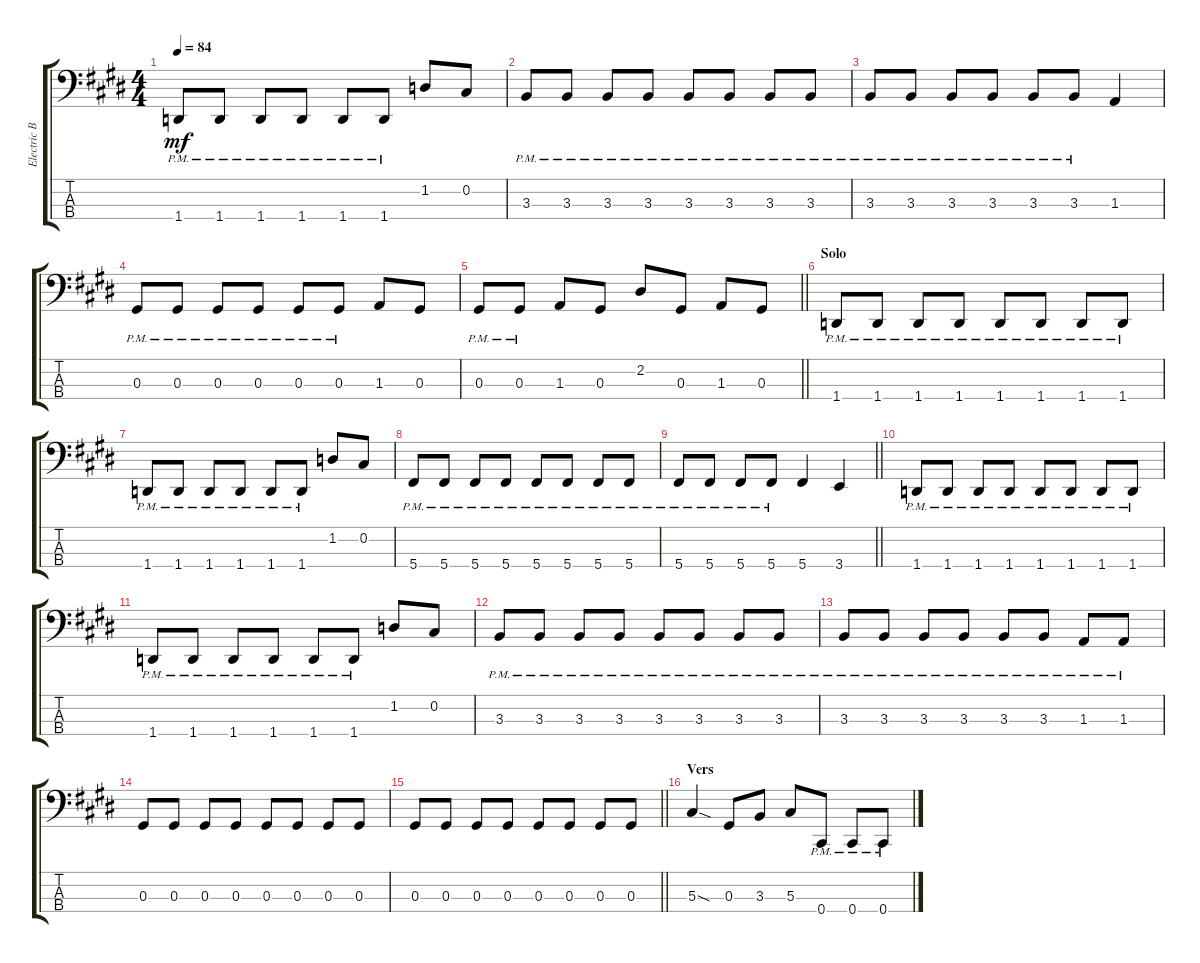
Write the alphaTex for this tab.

\track ("Electric Bass" "Electric B") {instrument electricbassfinger}
\staff {score tabs}
\tuning (Gb2 Db2 Ab1 Db1) {hide}
\ts (4 4)
\tempo 84
\clef f4
\ks c#minor
1.4{pm}.8{dy mf} 1.4{pm}.8 1.4{pm}.8 1.4{pm}.8 1.4{pm}.8 1.4{pm}.8 1.2.8 0.2.8 |
3.3{pm}.8 3.3{pm}.8 3.3{pm}.8 3.3{pm}.8 3.3{pm}.8 3.3{pm}.8 3.3{pm}.8 3.3{pm}.8 |
3.3{pm}.8 3.3{pm}.8 3.3{pm}.8 3.3{pm}.8 3.3{pm}.8 3.3{pm}.8 1.3.4 |
0.3{pm}.8 0.3{pm}.8 0.3{pm}.8 0.3{pm}.8 0.3{pm}.8 0.3{pm}.8 1.3.8 0.3.8 |
\barLineRight lightlight
0.3{pm}.8 0.3{pm}.8 1.3.8 0.3.8 2.2.8 0.3.8 1.3.8 0.3.8 |
\section ("" "Solo")
1.4{pm}.8 1.4{pm}.8 1.4{pm}.8 1.4{pm}.8 1.4{pm}.8 1.4{pm}.8 1.4{pm}.8 1.4{pm}.8 |
1.4{pm}.8 1.4{pm}.8 1.4{pm}.8 1.4{pm}.8 1.4{pm}.8 1.4{pm}.8 1.2.8 0.2.8 |
5.4{pm}.8 5.4{pm}.8 5.4{pm}.8 5.4{pm}.8 5.4{pm}.8 5.4{pm}.8 5.4{pm}.8 5.4{pm}.8 |
\barLineRight lightlight
5.4{pm}.8 5.4{pm}.8 5.4{pm}.8 5.4{pm}.8 5.4.4 3.4.4 |
1.4{pm}.8 1.4{pm}.8 1.4{pm}.8 1.4{pm}.8 1.4{pm}.8 1.4{pm}.8 1.4{pm}.8 1.4{pm}.8 |
1.4{pm}.8 1.4{pm}.8 1.4{pm}.8 1.4{pm}.8 1.4{pm}.8 1.4{pm}.8 1.2.8 0.2.8 |
3.3{pm}.8 3.3{pm}.8 3.3{pm}.8 3.3{pm}.8 3.3{pm}.8 3.3{pm}.8 3.3{pm}.8 3.3{pm}.8 |
3.3{pm}.8 3.3{pm}.8 3.3{pm}.8 3.3{pm}.8 3.3{pm}.8 3.3{pm}.8 1.3{pm}.8 1.3{pm}.8 |
0.3.8 0.3.8 0.3.8 0.3.8 0.3.8 0.3.8 0.3.8 0.3.8 |
\barLineRight lightlight
0.3.8 0.3.8 0.3.8 0.3.8 0.3.8 0.3.8 0.3.8 0.3.8 |
\section ("" "Vers")
5.3{sod}.4 0.3.8 3.3.8 5.3.8 0.4{pm}.8 0.4{pm}.8 0.4{pm}.8
